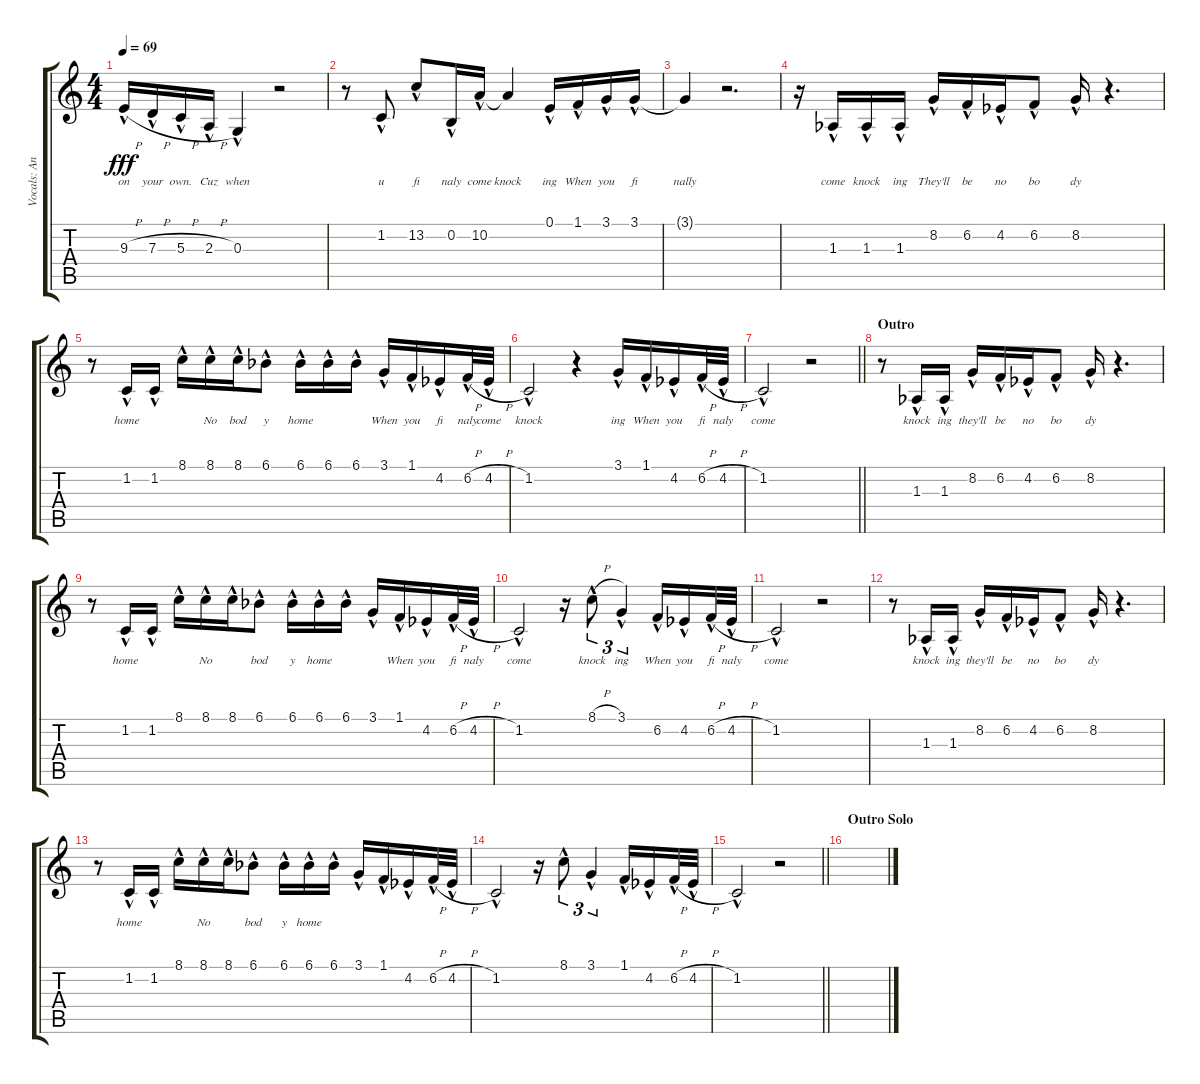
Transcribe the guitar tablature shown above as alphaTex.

\track ("Vocals: Ann" "Vocals: An") {instrument lead2sawtooth}
\staff {score tabs}
\tuning (E4 B3 G3 D3 A2 E2) {hide}
\ts (4 4)
\tempo 69
\clef g2
\ks c
9.3{h hac}.16{lyrics (0 "on") lyrics (1 "") lyrics (2 "") lyrics (3 "") lyrics (4 "") dy fff} 7.3{h hac}.16{lyrics (0 "your") lyrics (1 "") lyrics (2 "") lyrics (3 "") lyrics (4 "")} 5.3{h hac}.16{lyrics (0 "own.") lyrics (1 "") lyrics (2 "") lyrics (3 "") lyrics (4 "")} 2.3{h hac}.16{lyrics (0 "Cuz") lyrics (1 "") lyrics (2 "") lyrics (3 "") lyrics (4 "")} 0.3{hac}.4{lyrics (0 "when") lyrics (1 "") lyrics (2 "") lyrics (3 "") lyrics (4 "")} r.2 |
r.8 1.2{hac}.8{lyrics (0 "u") lyrics (1 "") lyrics (2 "") lyrics (3 "") lyrics (4 "")} 13.2{hac}.8{lyrics (0 "fi") lyrics (1 "") lyrics (2 "") lyrics (3 "") lyrics (4 "")} 0.2{hac}.16{lyrics (0 "naly") lyrics (1 "") lyrics (2 "") lyrics (3 "") lyrics (4 "")} 10.2{hac}.16{lyrics (0 "come") lyrics (1 "") lyrics (2 "") lyrics (3 "") lyrics (4 "")} 10.2{t}.4{lyrics (0 "knock") lyrics (1 "") lyrics (2 "") lyrics (3 "") lyrics (4 "")} 0.1{hac}.16{lyrics (0 "ing") lyrics (1 "") lyrics (2 "") lyrics (3 "") lyrics (4 "")} 1.1{hac}.16{lyrics (0 "When") lyrics (1 "") lyrics (2 "") lyrics (3 "") lyrics (4 "")} 3.1{hac}.16{lyrics (0 "you") lyrics (1 "") lyrics (2 "") lyrics (3 "") lyrics (4 "")} 3.1{hac}.16{lyrics (0 "fi") lyrics (1 "") lyrics (2 "") lyrics (3 "") lyrics (4 "")} |
3.1{t}.4{lyrics (0 "nally") lyrics (1 "") lyrics (2 "") lyrics (3 "") lyrics (4 "")} r.2{d} |
r.16 1.3{hac acc b}.16{lyrics (0 "come") lyrics (1 "") lyrics (2 "") lyrics (3 "") lyrics (4 "")} 1.3{hac acc b}.16{lyrics (0 "knock") lyrics (1 "") lyrics (2 "") lyrics (3 "") lyrics (4 "")} 1.3{hac acc b}.16{lyrics (0 "ing") lyrics (1 "") lyrics (2 "") lyrics (3 "") lyrics (4 "")} 8.2{hac}.16{lyrics (0 "They'll") lyrics (1 "") lyrics (2 "") lyrics (3 "") lyrics (4 "")} 6.2{hac}.16{lyrics (0 "be") lyrics (1 "") lyrics (2 "") lyrics (3 "") lyrics (4 "")} 4.2{hac acc b}.16{lyrics (0 "no") lyrics (1 "") lyrics (2 "") lyrics (3 "") lyrics (4 "")} 6.2{hac}.8{lyrics (0 "bo") lyrics (1 "") lyrics (2 "") lyrics (3 "") lyrics (4 "")} 8.2{hac}.16{lyrics (0 "dy") lyrics (1 "") lyrics (2 "") lyrics (3 "") lyrics (4 "")} r.4{d} |
r.8 1.2{hac}.16{lyrics (0 "home") lyrics (1 "") lyrics (2 "") lyrics (3 "") lyrics (4 "")} 1.2{hac}.16{lyrics (0 "") lyrics (1 "") lyrics (2 "") lyrics (3 "") lyrics (4 "")} 8.1{hac}.16{lyrics (0 "") lyrics (1 "") lyrics (2 "") lyrics (3 "") lyrics (4 "")} 8.1{hac}.16{lyrics (0 "No") lyrics (1 "") lyrics (2 "") lyrics (3 "") lyrics (4 "")} 8.1{hac}.16{lyrics (0 "bod") lyrics (1 "") lyrics (2 "") lyrics (3 "") lyrics (4 "")} 6.1{hac acc b}.8{lyrics (0 "y") lyrics (1 "") lyrics (2 "") lyrics (3 "") lyrics (4 "")} 6.1{hac acc b}.16{lyrics (0 "home") lyrics (1 "") lyrics (2 "") lyrics (3 "") lyrics (4 "")} 6.1{hac acc b}.16{lyrics (0 "") lyrics (1 "") lyrics (2 "") lyrics (3 "") lyrics (4 "")} 6.1{hac acc b}.16{lyrics (0 "") lyrics (1 "") lyrics (2 "") lyrics (3 "") lyrics (4 "")} 3.1{hac}.16{lyrics (0 "When") lyrics (1 "") lyrics (2 "") lyrics (3 "") lyrics (4 "")} 1.1{hac}.16{lyrics (0 "you") lyrics (1 "") lyrics (2 "") lyrics (3 "") lyrics (4 "")} 4.2{hac acc b}.16{lyrics (0 "fi") lyrics (1 "") lyrics (2 "") lyrics (3 "") lyrics (4 "")} 6.2{h hac}.32{lyrics (0 "naly") lyrics (1 "") lyrics (2 "") lyrics (3 "") lyrics (4 "")} 4.2{h hac acc b}.32{lyrics (0 "come") lyrics (1 "") lyrics (2 "") lyrics (3 "") lyrics (4 "")} |
1.2{hac}.2{lyrics (0 "knock") lyrics (1 "") lyrics (2 "") lyrics (3 "") lyrics (4 "")} r.4 3.1{hac}.16{lyrics (0 "ing") lyrics (1 "") lyrics (2 "") lyrics (3 "") lyrics (4 "")} 1.1{hac}.16{lyrics (0 "When") lyrics (1 "") lyrics (2 "") lyrics (3 "") lyrics (4 "")} 4.2{hac acc b}.16{lyrics (0 "you") lyrics (1 "") lyrics (2 "") lyrics (3 "") lyrics (4 "")} 6.2{h hac}.32{lyrics (0 "fi") lyrics (1 "") lyrics (2 "") lyrics (3 "") lyrics (4 "")} 4.2{h hac acc b}.32{lyrics (0 "naly") lyrics (1 "") lyrics (2 "") lyrics (3 "") lyrics (4 "")} |
\barLineRight lightlight
1.2{hac}.2{lyrics (0 "come") lyrics (1 "") lyrics (2 "") lyrics (3 "") lyrics (4 "")} r.2 |
\section ("" "Outro")
r.8 1.3{hac acc b}.16{lyrics (0 "knock") lyrics (1 "") lyrics (2 "") lyrics (3 "") lyrics (4 "")} 1.3{hac acc b}.16{lyrics (0 "ing") lyrics (1 "") lyrics (2 "") lyrics (3 "") lyrics (4 "")} 8.2{hac}.16{lyrics (0 "they'll") lyrics (1 "") lyrics (2 "") lyrics (3 "") lyrics (4 "")} 6.2{hac}.16{lyrics (0 "be") lyrics (1 "") lyrics (2 "") lyrics (3 "") lyrics (4 "")} 4.2{hac acc b}.16{lyrics (0 "no") lyrics (1 "") lyrics (2 "") lyrics (3 "") lyrics (4 "")} 6.2{hac}.8{lyrics (0 "bo") lyrics (1 "") lyrics (2 "") lyrics (3 "") lyrics (4 "")} 8.2{hac}.16{lyrics (0 "dy") lyrics (1 "") lyrics (2 "") lyrics (3 "") lyrics (4 "")} r.4{d} |
r.8 1.2{hac}.16{lyrics (0 "home") lyrics (1 "") lyrics (2 "") lyrics (3 "") lyrics (4 "")} 1.2{hac}.16{lyrics (0 "") lyrics (1 "") lyrics (2 "") lyrics (3 "") lyrics (4 "")} 8.1{hac}.16{lyrics (0 "") lyrics (1 "") lyrics (2 "") lyrics (3 "") lyrics (4 "")} 8.1{hac}.16{lyrics (0 "No") lyrics (1 "") lyrics (2 "") lyrics (3 "") lyrics (4 "")} 8.1{hac}.16{lyrics (0 "") lyrics (1 "") lyrics (2 "") lyrics (3 "") lyrics (4 "")} 6.1{hac acc b}.8{lyrics (0 "bod") lyrics (1 "") lyrics (2 "") lyrics (3 "") lyrics (4 "")} 6.1{hac acc b}.16{lyrics (0 "y") lyrics (1 "") lyrics (2 "") lyrics (3 "") lyrics (4 "")} 6.1{hac acc b}.16{lyrics (0 "home") lyrics (1 "") lyrics (2 "") lyrics (3 "") lyrics (4 "")} 6.1{hac acc b}.16{lyrics (0 "") lyrics (1 "") lyrics (2 "") lyrics (3 "") lyrics (4 "")} 3.1{hac}.16{lyrics (0 "") lyrics (1 "") lyrics (2 "") lyrics (3 "") lyrics (4 "")} 1.1{hac}.16{lyrics (0 "When") lyrics (1 "") lyrics (2 "") lyrics (3 "") lyrics (4 "")} 4.2{hac acc b}.16{lyrics (0 "you") lyrics (1 "") lyrics (2 "") lyrics (3 "") lyrics (4 "")} 6.2{h hac}.32{lyrics (0 "fi") lyrics (1 "") lyrics (2 "") lyrics (3 "") lyrics (4 "")} 4.2{h hac acc b}.32{lyrics (0 "naly") lyrics (1 "") lyrics (2 "") lyrics (3 "") lyrics (4 "")} |
1.2{hac}.2{lyrics (0 "come") lyrics (1 "") lyrics (2 "") lyrics (3 "") lyrics (4 "")} r.16 8.1{h hac}.8{tu (3 2) lyrics (0 "knock") lyrics (1 "") lyrics (2 "") lyrics (3 "") lyrics (4 "")} 3.1{hac}.4{tu (3 2) lyrics (0 "ing") lyrics (1 "") lyrics (2 "") lyrics (3 "") lyrics (4 "")} 6.2{hac}.16{lyrics (0 "When") lyrics (1 "") lyrics (2 "") lyrics (3 "") lyrics (4 "")} 4.2{hac acc b}.16{lyrics (0 "you") lyrics (1 "") lyrics (2 "") lyrics (3 "") lyrics (4 "")} 6.2{h hac}.32{lyrics (0 "fi") lyrics (1 "") lyrics (2 "") lyrics (3 "") lyrics (4 "")} 4.2{h hac acc b}.32{lyrics (0 "naly") lyrics (1 "") lyrics (2 "") lyrics (3 "") lyrics (4 "")} |
1.2{hac}.2{lyrics (0 "come") lyrics (1 "") lyrics (2 "") lyrics (3 "") lyrics (4 "")} r.2 |
r.8 1.3{hac acc b}.16{lyrics (0 "knock") lyrics (1 "") lyrics (2 "") lyrics (3 "") lyrics (4 "")} 1.3{hac acc b}.16{lyrics (0 "ing") lyrics (1 "") lyrics (2 "") lyrics (3 "") lyrics (4 "")} 8.2{hac}.16{lyrics (0 "they'll") lyrics (1 "") lyrics (2 "") lyrics (3 "") lyrics (4 "")} 6.2{hac}.16{lyrics (0 "be") lyrics (1 "") lyrics (2 "") lyrics (3 "") lyrics (4 "")} 4.2{hac acc b}.16{lyrics (0 "no") lyrics (1 "") lyrics (2 "") lyrics (3 "") lyrics (4 "")} 6.2{hac}.8{lyrics (0 "bo") lyrics (1 "") lyrics (2 "") lyrics (3 "") lyrics (4 "")} 8.2{hac}.16{lyrics (0 "dy") lyrics (1 "") lyrics (2 "") lyrics (3 "") lyrics (4 "")} r.4{d} |
r.8 1.2{hac}.16{lyrics (0 "home") lyrics (1 "") lyrics (2 "") lyrics (3 "") lyrics (4 "")} 1.2{hac}.16{lyrics (0 "") lyrics (1 "") lyrics (2 "") lyrics (3 "") lyrics (4 "")} 8.1{hac}.16{lyrics (0 "") lyrics (1 "") lyrics (2 "") lyrics (3 "") lyrics (4 "")} 8.1{hac}.16{lyrics (0 "No") lyrics (1 "") lyrics (2 "") lyrics (3 "") lyrics (4 "")} 8.1{hac}.16{lyrics (0 "") lyrics (1 "") lyrics (2 "") lyrics (3 "") lyrics (4 "")} 6.1{hac acc b}.8{lyrics (0 "bod") lyrics (1 "") lyrics (2 "") lyrics (3 "") lyrics (4 "")} 6.1{hac acc b}.16{lyrics (0 "y") lyrics (1 "") lyrics (2 "") lyrics (3 "") lyrics (4 "")} 6.1{hac acc b}.16{lyrics (0 "home") lyrics (1 "") lyrics (2 "") lyrics (3 "") lyrics (4 "")} 6.1{hac acc b}.16{lyrics (0 "") lyrics (1 "") lyrics (2 "") lyrics (3 "") lyrics (4 "")} 3.1{hac}.16{lyrics (0 "") lyrics (1 "") lyrics (2 "") lyrics (3 "") lyrics (4 "")} 1.1{hac}.16 4.2{hac acc b}.16 6.2{h hac}.32 4.2{h hac acc b}.32 |
1.2{hac}.2 r.16 8.1{hac}.8{tu (3 2)} 3.1{hac}.4{tu (3 2)} 1.1{hac}.16 4.2{hac acc b}.16 6.2{h hac}.32 4.2{h hac acc b}.32 |
\barLineRight lightlight
1.2{hac}.2 r.2 |
\section ("" "Outro Solo")
